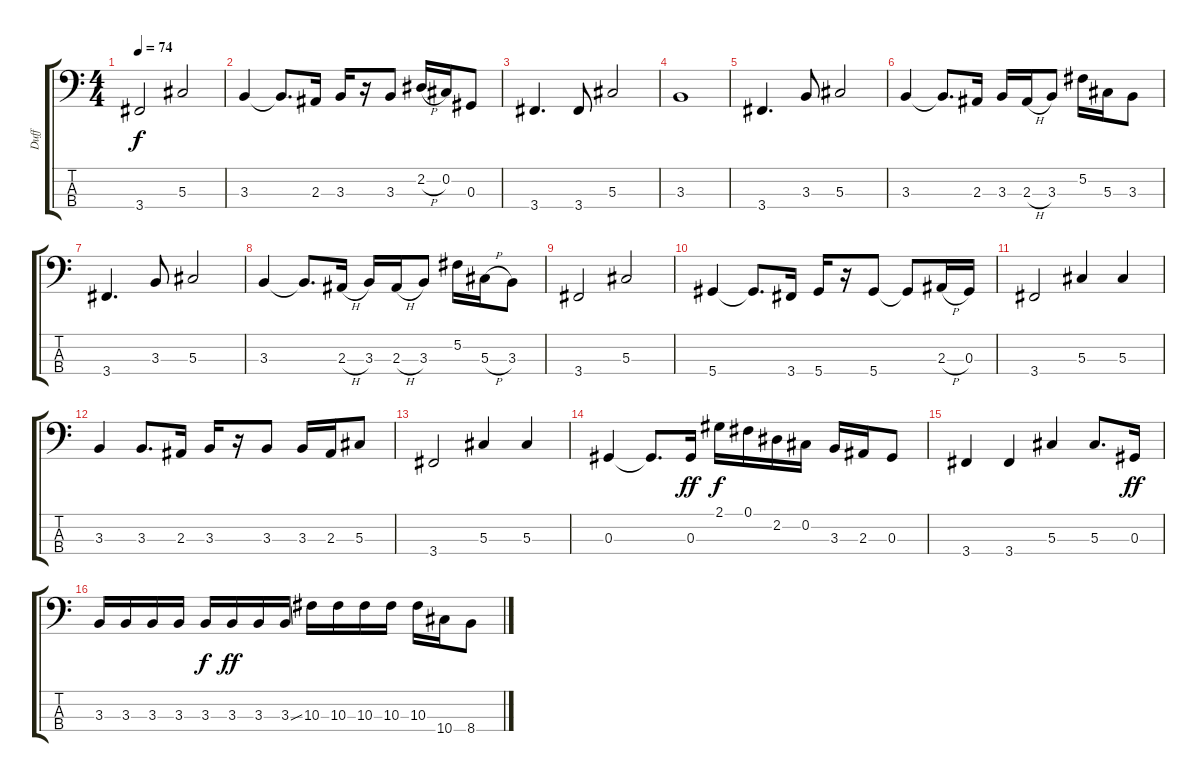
\track ("Duff" "Duff") {instrument electricbasspick}
\staff {score tabs}
\tuning (Gb2 Db2 Ab1 Eb1) {hide}
\ts (4 4)
\tempo 74
\clef f4
\ks c
3.4.2{dy f} 5.3.2 |
3.3.4 3.3{t}.8{d} 2.3.16 3.3.16 r.16 3.3.8 2.2{h}.16 0.2.16 0.3.8 |
3.4.4{d} 3.4.8 5.3.2 |
3.3.1 |
3.4.4{d} 3.3.8 5.3.2 |
3.3.4 3.3{t}.8{d} 2.3.16 3.3.16 2.3{h}.16 3.3.8 5.2.16 5.3.16 3.3.8 |
3.4.4{d} 3.3.8 5.3.2 |
3.3.4 3.3{t}.8{d} 2.3{h}.16 3.3.16 2.3{h}.16 3.3.8 5.2.16 5.3{h}.16 3.3.8 |
3.4.2 5.3.2 |
5.4.4 5.4{t}.8{d} 3.4.16 5.4.16 r.16 5.4.8 5.4{t}.8 2.3{h}.16 0.3.16 |
3.4.2 5.3.4 5.3.4 |
3.3.4 3.3.8{d} 2.3.16 3.3.16 r.16 3.3.8 3.3.16 2.3.16 5.3.8 |
3.4.2 5.3.4 5.3.4 |
0.3.4 0.3{t}.8{d} 0.3.16{dy ff} 2.1.16{dy f} 0.1.16 2.2.16 0.2.16 3.3.16 2.3.16 0.3.8 |
3.4.4 3.4.4 5.3.4 5.3.8{d} 0.3.16{dy ff} |
3.3.16 3.3.16 3.3.16 3.3.16 3.3.16{dy f} 3.3.16{dy ff} 3.3.16 3.3{ss}.16 10.3.16 10.3.16 10.3.16 10.3.16 10.3.16 10.4.16 8.4{ss}.8
